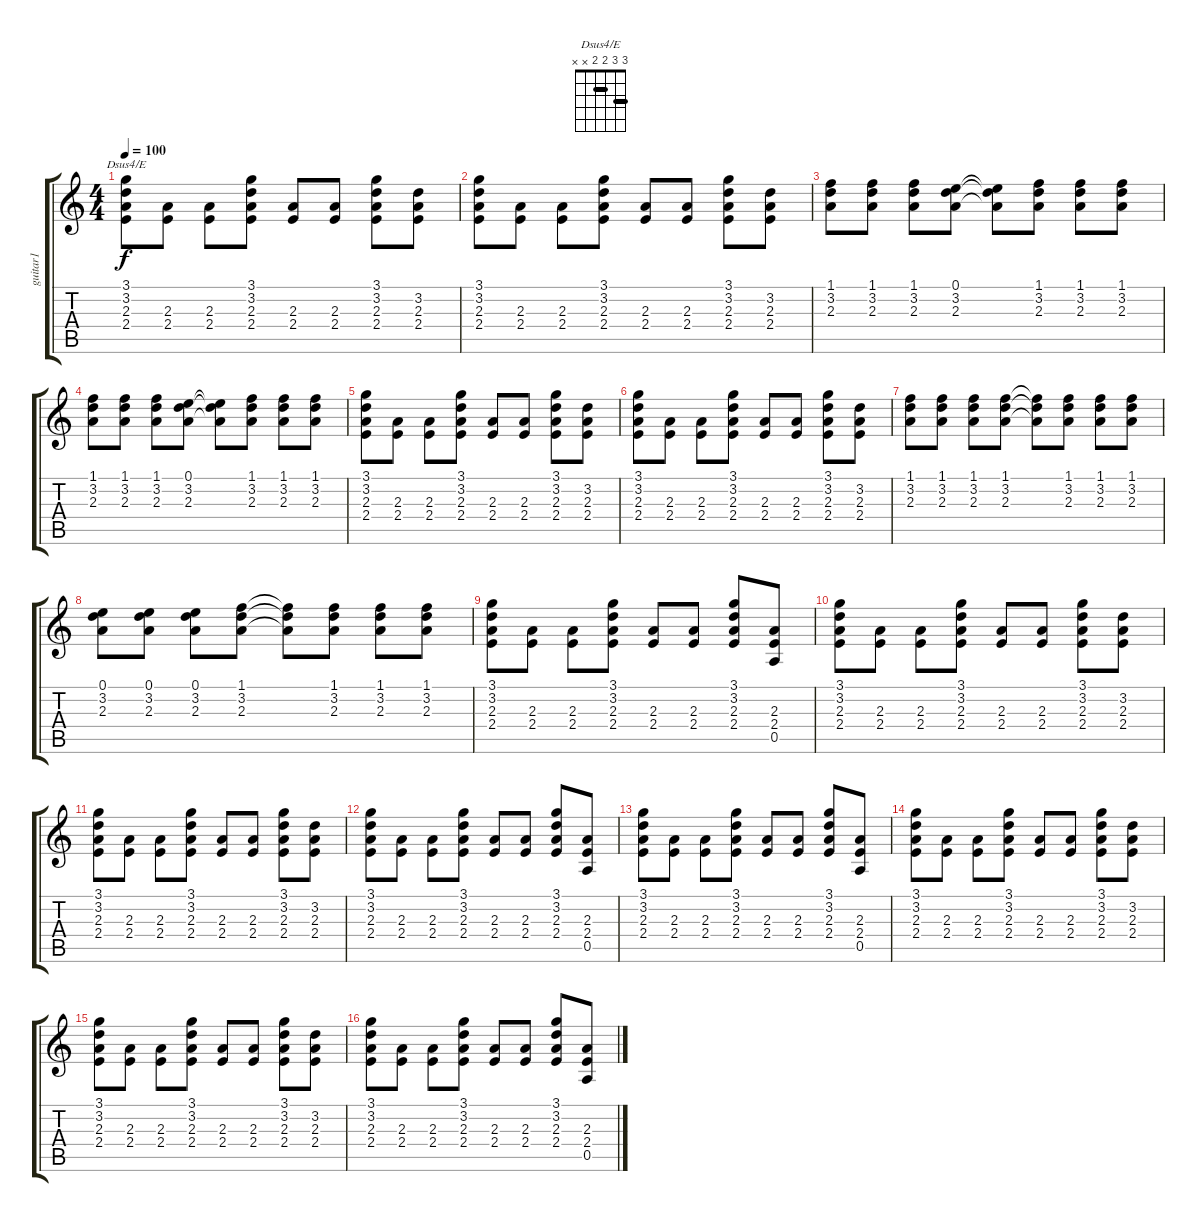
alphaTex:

\track ("guitar1" "guitar1") {instrument electricguitarjazz}
\staff {score tabs}
\tuning (E4 B3 G3 D3 A2 E2) {hide}
\chord ("Dsus4/E" 3 3 2 2 x x) {barre (2 3)}
\ts (4 4)
\tempo 100
\clef g2
\ks c
(3.1 3.2 2.3 2.4).8{ch "Dsus4/E" dy f instrument electricguitarjazz} (2.3 2.4).8 (2.3 2.4).8 (3.1 3.2 2.3 2.4).8 (2.3 2.4).8 (2.3 2.4).8 (3.1 3.2 2.3 2.4).8 (3.2 2.3 2.4).8 |
(3.1 3.2 2.3 2.4).8 (2.3 2.4).8 (2.3 2.4).8 (3.1 3.2 2.3 2.4).8 (2.3 2.4).8 (2.3 2.4).8 (3.1 3.2 2.3 2.4).8 (3.2 2.3 2.4).8 |
(1.1 3.2 2.3).8 (1.1 3.2 2.3).8 (1.1 3.2 2.3).8 (0.1 3.2 2.3).8 (0.1{t} 3.2{t} 2.3{t}).8 (1.1 3.2 2.3).8 (1.1 3.2 2.3).8 (1.1 3.2 2.3).8 |
(1.1 3.2 2.3).8 (1.1 3.2 2.3).8 (1.1 3.2 2.3).8 (0.1 3.2 2.3).8 (0.1{t} 3.2{t} 2.3{t}).8 (1.1 3.2 2.3).8 (1.1 3.2 2.3).8 (1.1 3.2 2.3).8 |
(3.1 3.2 2.3 2.4).8 (2.3 2.4).8 (2.3 2.4).8 (3.1 3.2 2.3 2.4).8 (2.3 2.4).8 (2.3 2.4).8 (3.1 3.2 2.3 2.4).8 (3.2 2.3 2.4).8 |
(3.1 3.2 2.3 2.4).8 (2.3 2.4).8 (2.3 2.4).8 (3.1 3.2 2.3 2.4).8 (2.3 2.4).8 (2.3 2.4).8 (3.1 3.2 2.3 2.4).8 (3.2 2.3 2.4).8 |
(1.1 3.2 2.3).8 (1.1 3.2 2.3).8 (1.1 3.2 2.3).8 (1.1 3.2 2.3).8 (1.1{t} 3.2{t} 2.3{t}).8 (1.1 3.2 2.3).8 (1.1 3.2 2.3).8 (1.1 3.2 2.3).8 |
(0.1 3.2 2.3).8 (0.1 3.2 2.3).8 (0.1 3.2 2.3).8 (1.1 3.2 2.3).8 (1.1{t} 3.2{t} 2.3{t}).8 (1.1 3.2 2.3).8 (1.1 3.2 2.3).8 (1.1 3.2 2.3).8 |
(3.1 3.2 2.3 2.4).8 (2.3 2.4).8 (2.3 2.4).8 (3.1 3.2 2.3 2.4).8 (2.3 2.4).8 (2.3 2.4).8 (3.1 3.2 2.3 2.4).8 (2.3 2.4 0.5).8 |
(3.1 3.2 2.3 2.4).8 (2.3 2.4).8 (2.3 2.4).8 (3.1 3.2 2.3 2.4).8 (2.3 2.4).8 (2.3 2.4).8 (3.1 3.2 2.3 2.4).8 (3.2 2.3 2.4).8 |
(3.1 3.2 2.3 2.4).8 (2.3 2.4).8 (2.3 2.4).8 (3.1 3.2 2.3 2.4).8 (2.3 2.4).8 (2.3 2.4).8 (3.1 3.2 2.3 2.4).8 (3.2 2.3 2.4).8 |
(3.1 3.2 2.3 2.4).8 (2.3 2.4).8 (2.3 2.4).8 (3.1 3.2 2.3 2.4).8 (2.3 2.4).8 (2.3 2.4).8 (3.1 3.2 2.3 2.4).8 (2.3 2.4 0.5).8 |
(3.1 3.2 2.3 2.4).8 (2.3 2.4).8 (2.3 2.4).8 (3.1 3.2 2.3 2.4).8 (2.3 2.4).8 (2.3 2.4).8 (3.1 3.2 2.3 2.4).8 (2.3 2.4 0.5).8 |
(3.1 3.2 2.3 2.4).8 (2.3 2.4).8 (2.3 2.4).8 (3.1 3.2 2.3 2.4).8 (2.3 2.4).8 (2.3 2.4).8 (3.1 3.2 2.3 2.4).8 (3.2 2.3 2.4).8 |
(3.1 3.2 2.3 2.4).8 (2.3 2.4).8 (2.3 2.4).8 (3.1 3.2 2.3 2.4).8 (2.3 2.4).8 (2.3 2.4).8 (3.1 3.2 2.3 2.4).8 (3.2 2.3 2.4).8 |
(3.1 3.2 2.3 2.4).8 (2.3 2.4).8 (2.3 2.4).8 (3.1 3.2 2.3 2.4).8 (2.3 2.4).8 (2.3 2.4).8 (3.1 3.2 2.3 2.4).8 (2.3 2.4 0.5).8
